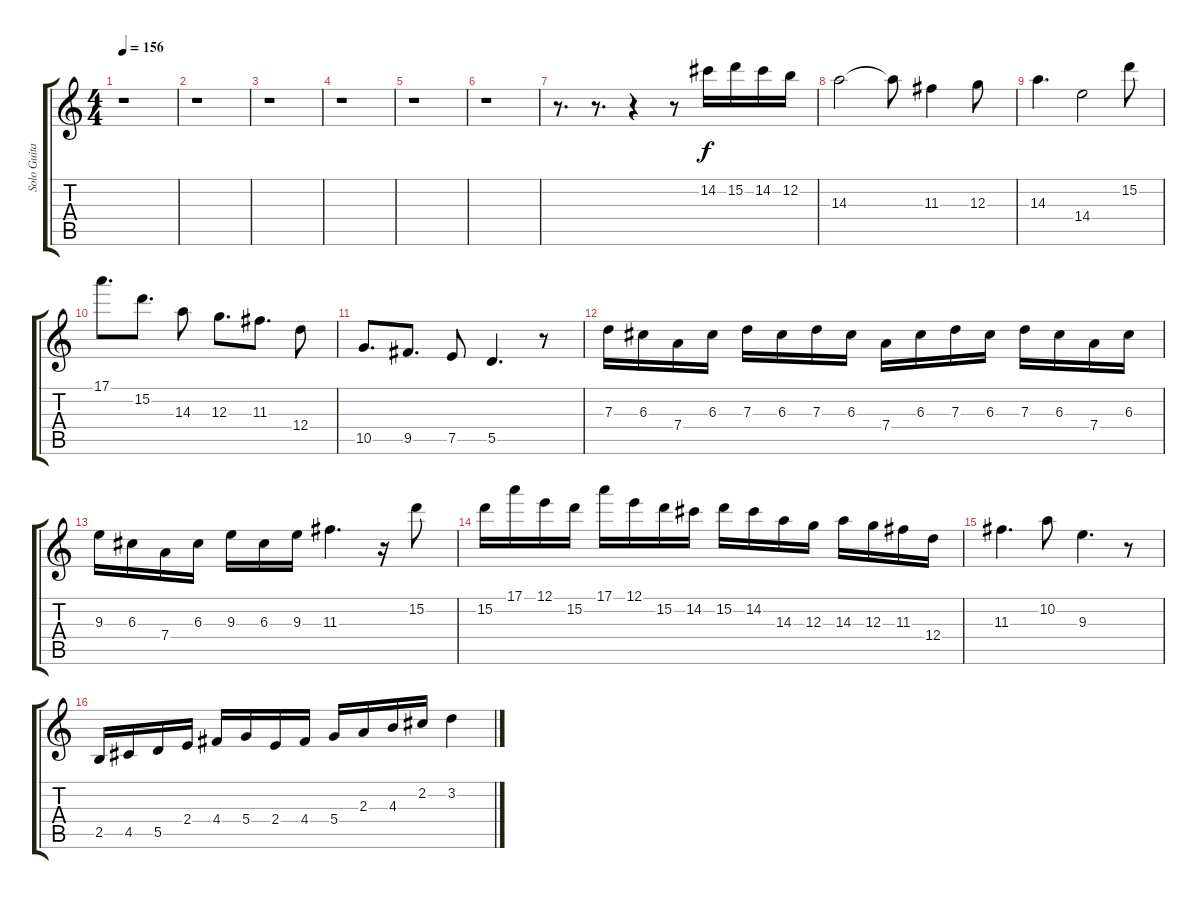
\track ("Solo Guitar" "Solo Guita") {instrument distortionguitar}
\staff {score tabs}
\tuning (E4 B3 G3 D3 A2 E2) {hide}
\ts (4 4)
\tempo 156
\clef g2
\ks c
r.1{dy f} |
r.1 |
r.1 |
r.1 |
r.1 |
r.1 |
r.8{d} r.8{d} r.4 r.8 14.2.16 15.2.16 14.2.16 12.2.16 |
14.3.2 14.3{t}.8 11.3.4 12.3.8 |
14.3.4{d} 14.4.2 15.2.8 |
17.1.8{d} 15.2.8{d} 14.3.8 12.3.8{d} 11.3.8{d} 12.4.8 |
10.5.8{d} 9.5.8{d} 7.5.8 5.5.4{d} r.8 |
7.3.16 6.3.16 7.4.16 6.3.16 7.3.16 6.3.16 7.3.16 6.3.16 7.4.16 6.3.16 7.3.16 6.3.16 7.3.16 6.3.16 7.4.16 6.3.16 |
9.3.16 6.3.16 7.4.16 6.3.16 9.3.16 6.3.16 9.3.16 11.3.4{d} r.16 15.2.8 |
15.2.16 17.1.16 12.1.16 15.2.16 17.1.16 12.1.16 15.2.16 14.2.16 15.2.16 14.2.16 14.3.16 12.3.16 14.3.16 12.3.16 11.3.16 12.4.16 |
11.3.4{d} 10.2.8 9.3.4{d} r.8 |
2.5.16 4.5.16 5.5.16 2.4.16 4.4.16 5.4.16 2.4.16 4.4.16 5.4.16 2.3.16 4.3.16 2.2.16 3.2.4
